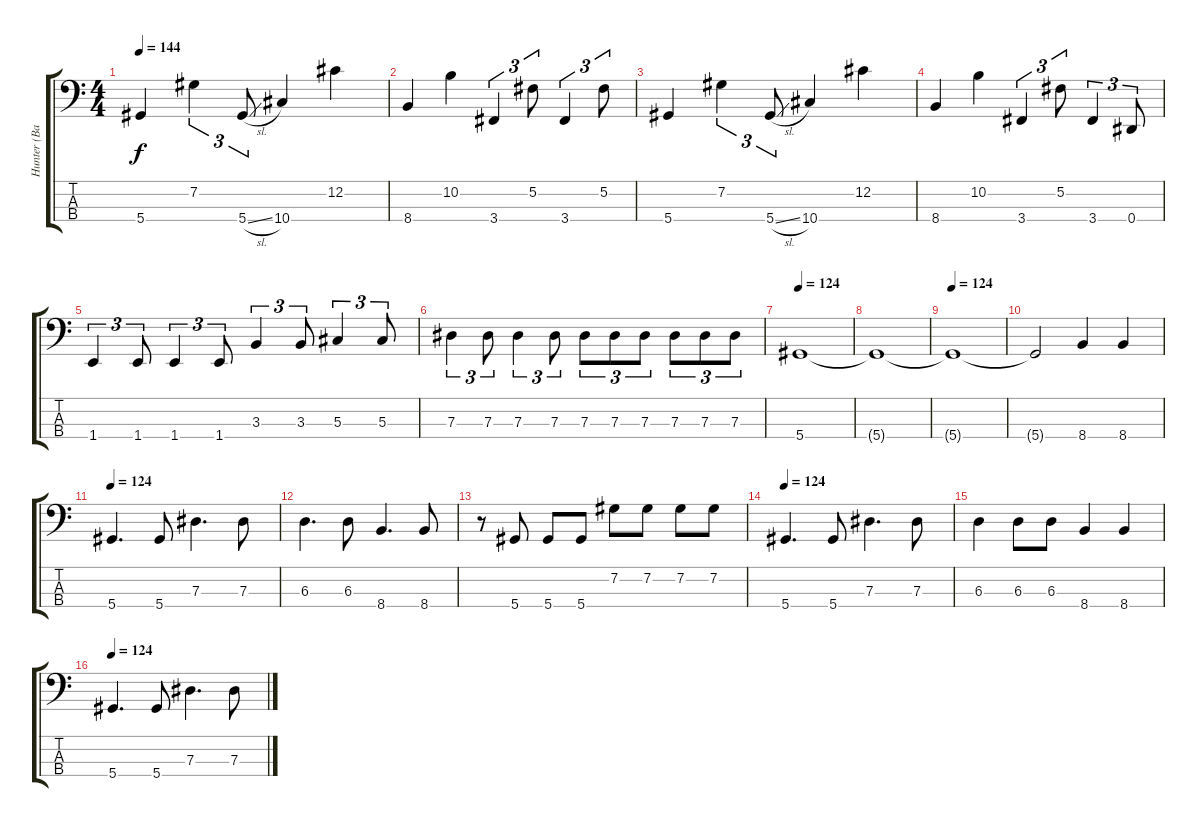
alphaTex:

\track ("Hunter (Bass)" "Hunter (Ba") {instrument electricbasspick}
\staff {score tabs}
\tuning (Gb2 Db2 Ab1 Eb1) {hide}
\ts (4 4)
\tempo 144
\clef f4
\ks c
5.4.4{dy f} 7.2.4{tu (3 2)} 5.4{sl}.8{tu (3 2)} 10.4.4 12.2.4 |
8.4.4 10.2.4 3.4.4{tu (3 2)} 5.2.8{tu (3 2)} 3.4.4{tu (3 2)} 5.2.8{tu (3 2)} |
5.4.4 7.2.4{tu (3 2)} 5.4{sl}.8{tu (3 2)} 10.4.4 12.2.4 |
8.4.4 10.2.4 3.4.4{tu (3 2)} 5.2.8{tu (3 2)} 3.4.4{tu (3 2)} 0.4.8{tu (3 2)} |
1.4.4{tu (3 2)} 1.4.8{tu (3 2)} 1.4.4{tu (3 2)} 1.4.8{tu (3 2)} 3.3.4{tu (3 2)} 3.3.8{tu (3 2)} 5.3.4{tu (3 2)} 5.3.8{tu (3 2)} |
7.3.4{tu (3 2)} 7.3.8{tu (3 2)} 7.3.4{tu (3 2)} 7.3.8{tu (3 2)} 7.3.8{tu (3 2)} 7.3.8{tu (3 2)} 7.3.8{tu (3 2)} 7.3.8{tu (3 2)} 7.3.8{tu (3 2)} 7.3.8{tu (3 2)} |
\tempo 124
5.4.1 |
5.4{t}.1 |
\tempo 124
5.4{t}.1 |
5.4{t}.2 8.4.4 8.4.4 |
\tempo 124
5.4.4{d} 5.4.8 7.3.4{d} 7.3.8 |
6.3.4{d} 6.3.8 8.4.4{d} 8.4.8 |
r.8 5.4.8 5.4.8 5.4.8 7.2.8 7.2.8 7.2.8 7.2.8 |
\tempo 124
5.4.4{d} 5.4.8 7.3.4{d} 7.3.8 |
6.3.4 6.3.8 6.3.8 8.4.4 8.4.4 |
\tempo 124
5.4.4{d} 5.4.8 7.3.4{d} 7.3.8
